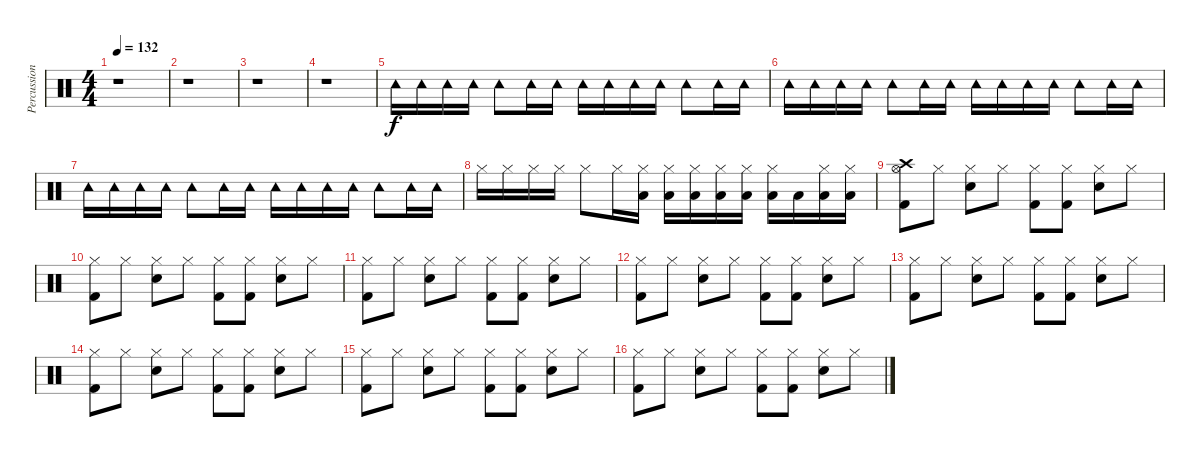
\track ("Percussion" "Percussion") {instrument percussion}
\staff {score}
\articulation defaults
\ts (4 4)
\tempo 132
\clef neutral
\ks c
r.1{dy f} |
r.1 |
r.1 |
r.1 |
"Tambourine (hit)".16 "Tambourine (hit)".16 "Tambourine (hit)".16 "Tambourine (hit)".16 "Tambourine (hit)".8 "Tambourine (hit)".16 "Tambourine (hit)".16 "Tambourine (hit)".16 "Tambourine (hit)".16 "Tambourine (hit)".16 "Tambourine (hit)".16 "Tambourine (hit)".8 "Tambourine (hit)".16 "Tambourine (hit)".16 |
"Tambourine (hit)".16 "Tambourine (hit)".16 "Tambourine (hit)".16 "Tambourine (hit)".16 "Tambourine (hit)".8 "Tambourine (hit)".16 "Tambourine (hit)".16 "Tambourine (hit)".16 "Tambourine (hit)".16 "Tambourine (hit)".16 "Tambourine (hit)".16 "Tambourine (hit)".8 "Tambourine (hit)".16 "Tambourine (hit)".16 |
"Tambourine (hit)".16 "Tambourine (hit)".16 "Tambourine (hit)".16 "Tambourine (hit)".16 "Tambourine (hit)".8 "Tambourine (hit)".16 "Tambourine (hit)".16 "Tambourine (hit)".16 "Tambourine (hit)".16 "Tambourine (hit)".16 "Tambourine (hit)".16 "Tambourine (hit)".8 "Tambourine (hit)".16 "Tambourine (hit)".16 |
"Hi-Hat (closed)".16 "Hi-Hat (closed)".16 "Hi-Hat (closed)".16 "Hi-Hat (closed)".16 "Hi-Hat (closed)".8 "Hi-Hat (closed)".16 ("Hi-Hat (closed)" "Low Floor Tom (hit)").16 ("Hi-Hat (closed)" "Low Floor Tom (hit)").16 ("Hi-Hat (closed)" "Low Floor Tom (hit)").16 ("Hi-Hat (closed)" "Low Floor Tom (hit)").16 ("Hi-Hat (closed)" "Low Floor Tom (hit)").16 ("Hi-Hat (closed)" "Low Floor Tom (hit)").16 "Low Floor Tom (hit)".16 ("Hi-Hat (closed)" "Low Floor Tom (hit)").16 ("Hi-Hat (closed)" "Low Floor Tom (hit)").16 |
("Hi-Hat (open)" "Crash high (hit)" "Kick (hit) 2").8 "Hi-Hat (closed)".8 ("Hi-Hat (closed)" "Snare (hit) 2").8 "Hi-Hat (closed)".8 ("Hi-Hat (closed)" "Kick (hit) 2").8 ("Hi-Hat (closed)" "Kick (hit) 2").8 ("Hi-Hat (closed)" "Snare (hit) 2").8 "Hi-Hat (closed)".8 |
("Hi-Hat (closed)" "Kick (hit) 2").8 "Hi-Hat (closed)".8 ("Hi-Hat (closed)" "Snare (hit) 2").8 "Hi-Hat (closed)".8 ("Hi-Hat (closed)" "Kick (hit) 2").8 ("Hi-Hat (closed)" "Kick (hit) 2").8 ("Hi-Hat (closed)" "Snare (hit) 2").8 "Hi-Hat (closed)".8 |
("Hi-Hat (closed)" "Kick (hit) 2").8 "Hi-Hat (closed)".8 ("Hi-Hat (closed)" "Snare (hit) 2").8 "Hi-Hat (closed)".8 ("Hi-Hat (closed)" "Kick (hit) 2").8 ("Hi-Hat (closed)" "Kick (hit) 2").8 ("Hi-Hat (closed)" "Snare (hit) 2").8 "Hi-Hat (closed)".8 |
("Hi-Hat (closed)" "Kick (hit) 2").8 "Hi-Hat (closed)".8 ("Hi-Hat (closed)" "Snare (hit) 2").8 "Hi-Hat (closed)".8 ("Hi-Hat (closed)" "Kick (hit) 2").8 ("Hi-Hat (closed)" "Kick (hit) 2").8 ("Hi-Hat (closed)" "Snare (hit) 2").8 "Hi-Hat (closed)".8 |
("Hi-Hat (closed)" "Kick (hit) 2").8 "Hi-Hat (closed)".8 ("Hi-Hat (closed)" "Snare (hit) 2").8 "Hi-Hat (closed)".8 ("Hi-Hat (closed)" "Kick (hit) 2").8 ("Hi-Hat (closed)" "Kick (hit) 2").8 ("Hi-Hat (closed)" "Snare (hit) 2").8 "Hi-Hat (closed)".8 |
("Hi-Hat (closed)" "Kick (hit) 2").8 "Hi-Hat (closed)".8 ("Hi-Hat (closed)" "Snare (hit) 2").8 "Hi-Hat (closed)".8 ("Hi-Hat (closed)" "Kick (hit) 2").8 ("Hi-Hat (closed)" "Kick (hit) 2").8 ("Hi-Hat (closed)" "Snare (hit) 2").8 "Hi-Hat (closed)".8 |
("Hi-Hat (closed)" "Kick (hit) 2").8 "Hi-Hat (closed)".8 ("Hi-Hat (closed)" "Snare (hit) 2").8 "Hi-Hat (closed)".8 ("Hi-Hat (closed)" "Kick (hit) 2").8 ("Hi-Hat (closed)" "Kick (hit) 2").8 ("Hi-Hat (closed)" "Snare (hit) 2").8 "Hi-Hat (closed)".8 |
("Hi-Hat (closed)" "Kick (hit) 2").8 "Hi-Hat (closed)".8 ("Hi-Hat (closed)" "Snare (hit) 2").8 "Hi-Hat (closed)".8 ("Hi-Hat (closed)" "Kick (hit) 2").8 ("Hi-Hat (closed)" "Kick (hit) 2").8 ("Hi-Hat (closed)" "Snare (hit) 2").8 "Hi-Hat (closed)".8
